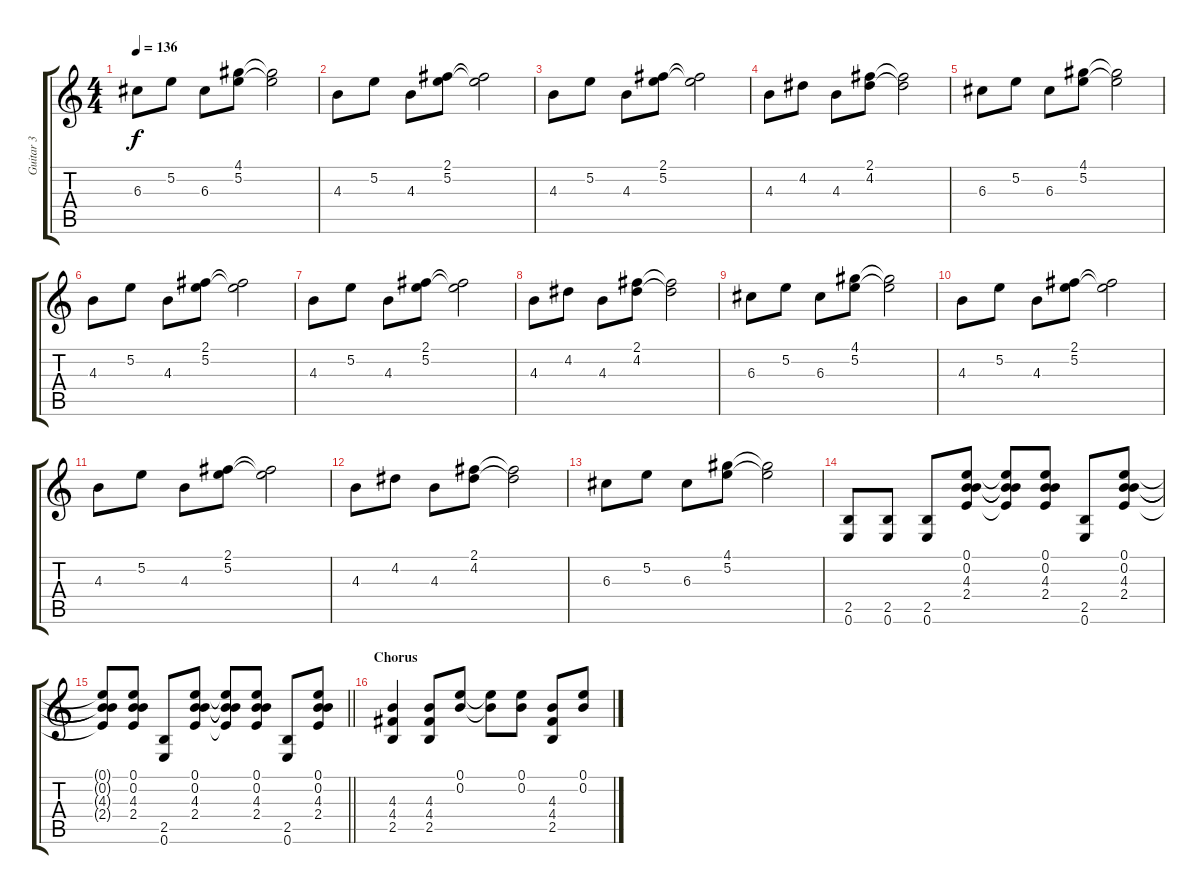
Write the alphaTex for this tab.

\track ("Guitar 3" "Guitar 3") {instrument distortionguitar}
\staff {score tabs}
\tuning (E4 B3 G3 D3 A2 E2) {hide}
\ts (4 4)
\tempo 136
\clef g2
\ks c
6.3.8{dy f} 5.2.8 6.3.8 (4.1 5.2).8 (4.1{t} 5.2{t}).2 |
4.3.8 5.2.8 4.3.8 (2.1 5.2).8 (2.1{t} 5.2{t}).2 |
4.3.8 5.2.8 4.3.8 (2.1 5.2).8 (2.1{t} 5.2{t}).2 |
4.3.8 4.2.8 4.3.8 (2.1 4.2).8 (2.1{t} 4.2{t}).2 |
6.3.8 5.2.8 6.3.8 (4.1 5.2).8 (4.1{t} 5.2{t}).2 |
4.3.8 5.2.8 4.3.8 (2.1 5.2).8 (2.1{t} 5.2{t}).2 |
4.3.8 5.2.8 4.3.8 (2.1 5.2).8 (2.1{t} 5.2{t}).2 |
4.3.8 4.2.8 4.3.8 (2.1 4.2).8 (2.1{t} 4.2{t}).2 |
6.3.8 5.2.8 6.3.8 (4.1 5.2).8 (4.1{t} 5.2{t}).2 |
4.3.8 5.2.8 4.3.8 (2.1 5.2).8 (2.1{t} 5.2{t}).2 |
4.3.8 5.2.8 4.3.8 (2.1 5.2).8 (2.1{t} 5.2{t}).2 |
4.3.8 4.2.8 4.3.8 (2.1 4.2).8 (2.1{t} 4.2{t}).2 |
6.3.8 5.2.8 6.3.8 (4.1 5.2).8 (4.1{t} 5.2{t}).2 |
(2.5 0.6).8 (2.5 0.6).8 (2.5 0.6).8 (0.1 0.2 4.3 2.4).8 (0.1{t} 0.2{t} 4.3{t} 2.4{t}).8 (0.1 0.2 4.3 2.4).8 (2.5 0.6).8 (0.1 0.2 4.3 2.4).8 |
\barLineRight lightlight
(0.1{t} 0.2{t} 4.3{t} 2.4{t}).8 (0.1 0.2 4.3 2.4).8 (2.5 0.6).8 (0.1 0.2 4.3 2.4).8 (0.1{t} 0.2{t} 4.3{t} 2.4{t}).8 (0.1 0.2 4.3 2.4).8 (2.5 0.6).8 (0.1 0.2 4.3 2.4).8 |
\section ("" "Chorus")
(4.3 4.4 2.5).4 (4.3 4.4 2.5).8 (0.1 0.2).8 (0.1{t} 0.2{t}).8 (0.1 0.2).8 (4.3 4.4 2.5).8 (0.1 0.2).8
